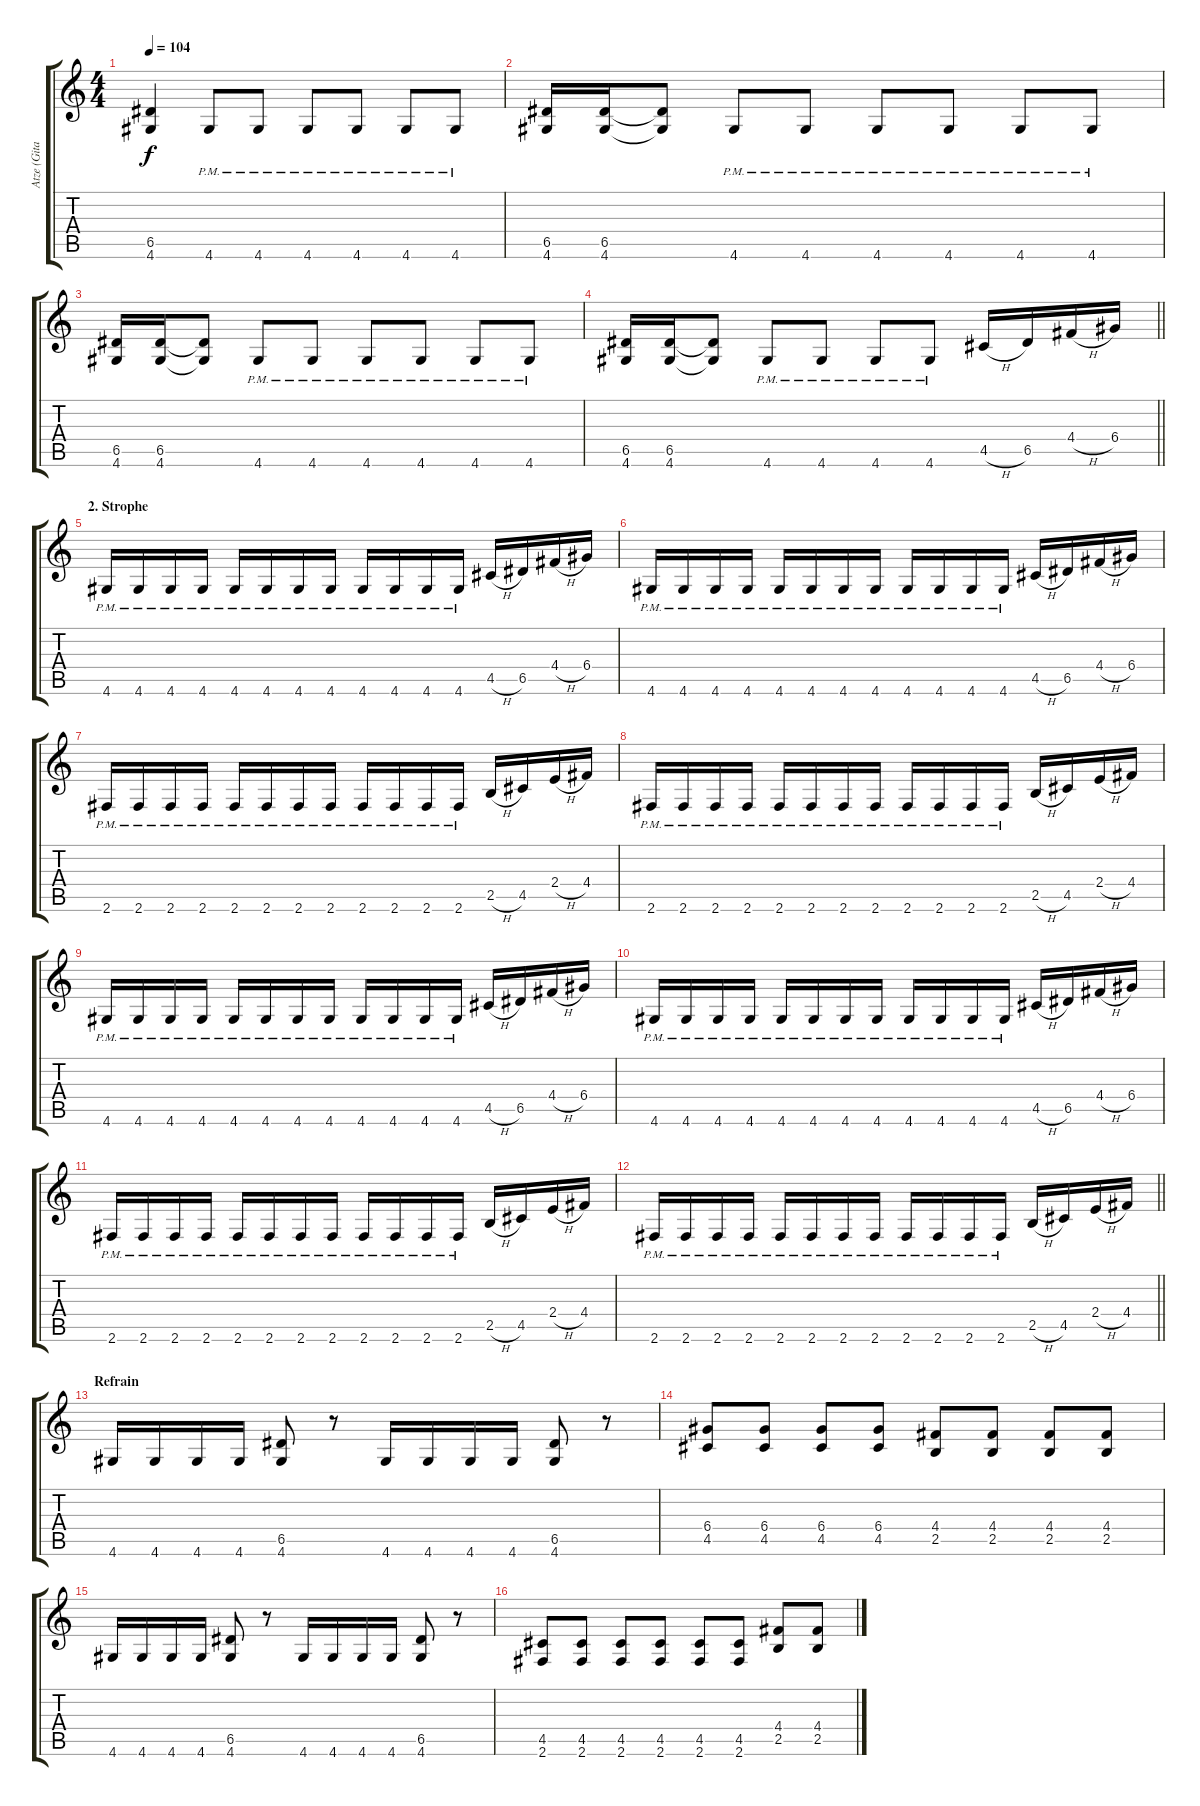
\track ("Atze (Gitarre)" "Atze (Gita") {instrument distortionguitar}
\staff {score tabs}
\tuning (E4 B3 G3 D3 A2 E2) {hide}
\ts (4 4)
\tempo 104
\clef g2
\ks c
(6.5 4.6).4{dy f} 4.6{pm}.8 4.6{pm}.8 4.6{pm}.8 4.6{pm}.8 4.6{pm}.8 4.6{pm}.8 |
(6.5 4.6).16 (6.5 4.6).16 (6.5{t} 4.6{t}).8 4.6{pm}.8 4.6{pm}.8 4.6{pm}.8 4.6{pm}.8 4.6{pm}.8 4.6{pm}.8 |
(6.5 4.6).16 (6.5 4.6).16 (6.5{t} 4.6{t}).8 4.6{pm}.8 4.6{pm}.8 4.6{pm}.8 4.6{pm}.8 4.6{pm}.8 4.6{pm}.8 |
\barLineRight lightlight
(6.5 4.6).16 (6.5 4.6).16 (6.5{t} 4.6{t}).8 4.6{pm}.8 4.6{pm}.8 4.6{pm}.8 4.6{pm}.8 4.5{h}.16 6.5.16 4.4{h}.16 6.4.16 |
\section ("" "2. Strophe")
4.6{pm}.16 4.6{pm}.16 4.6{pm}.16 4.6{pm}.16 4.6{pm}.16 4.6{pm}.16 4.6{pm}.16 4.6{pm}.16 4.6{pm}.16 4.6{pm}.16 4.6{pm}.16 4.6{pm}.16 4.5{h}.16 6.5.16 4.4{h}.16 6.4.16 |
4.6{pm}.16 4.6{pm}.16 4.6{pm}.16 4.6{pm}.16 4.6{pm}.16 4.6{pm}.16 4.6{pm}.16 4.6{pm}.16 4.6{pm}.16 4.6{pm}.16 4.6{pm}.16 4.6{pm}.16 4.5{h}.16 6.5.16 4.4{h}.16 6.4.16 |
2.6{pm}.16 2.6{pm}.16 2.6{pm}.16 2.6{pm}.16 2.6{pm}.16 2.6{pm}.16 2.6{pm}.16 2.6{pm}.16 2.6{pm}.16 2.6{pm}.16 2.6{pm}.16 2.6{pm}.16 2.5{h}.16 4.5.16 2.4{h}.16 4.4.16 |
2.6{pm}.16 2.6{pm}.16 2.6{pm}.16 2.6{pm}.16 2.6{pm}.16 2.6{pm}.16 2.6{pm}.16 2.6{pm}.16 2.6{pm}.16 2.6{pm}.16 2.6{pm}.16 2.6{pm}.16 2.5{h}.16 4.5.16 2.4{h}.16 4.4.16 |
4.6{pm}.16 4.6{pm}.16 4.6{pm}.16 4.6{pm}.16 4.6{pm}.16 4.6{pm}.16 4.6{pm}.16 4.6{pm}.16 4.6{pm}.16 4.6{pm}.16 4.6{pm}.16 4.6{pm}.16 4.5{h}.16 6.5.16 4.4{h}.16 6.4.16 |
4.6{pm}.16 4.6{pm}.16 4.6{pm}.16 4.6{pm}.16 4.6{pm}.16 4.6{pm}.16 4.6{pm}.16 4.6{pm}.16 4.6{pm}.16 4.6{pm}.16 4.6{pm}.16 4.6{pm}.16 4.5{h}.16 6.5.16 4.4{h}.16 6.4.16 |
2.6{pm}.16 2.6{pm}.16 2.6{pm}.16 2.6{pm}.16 2.6{pm}.16 2.6{pm}.16 2.6{pm}.16 2.6{pm}.16 2.6{pm}.16 2.6{pm}.16 2.6{pm}.16 2.6{pm}.16 2.5{h}.16 4.5.16 2.4{h}.16 4.4.16 |
\barLineRight lightlight
2.6{pm}.16 2.6{pm}.16 2.6{pm}.16 2.6{pm}.16 2.6{pm}.16 2.6{pm}.16 2.6{pm}.16 2.6{pm}.16 2.6{pm}.16 2.6{pm}.16 2.6{pm}.16 2.6{pm}.16 2.5{h}.16 4.5.16 2.4{h}.16 4.4.16 |
\section ("" "Refrain")
4.6.16 4.6.16 4.6.16 4.6.16 (6.5 4.6).8 r.8 4.6.16 4.6.16 4.6.16 4.6.16 (6.5 4.6).8 r.8 |
(6.4 4.5).8 (6.4 4.5).8 (6.4 4.5).8 (6.4 4.5).8 (4.4 2.5).8 (4.4 2.5).8 (4.4 2.5).8 (4.4 2.5).8 |
4.6.16 4.6.16 4.6.16 4.6.16 (6.5 4.6).8 r.8 4.6.16 4.6.16 4.6.16 4.6.16 (6.5 4.6).8 r.8 |
(4.5 2.6).8 (4.5 2.6).8 (4.5 2.6).8 (4.5 2.6).8 (4.5 2.6).8 (4.5 2.6).8 (4.4 2.5).8 (4.4 2.5).8
